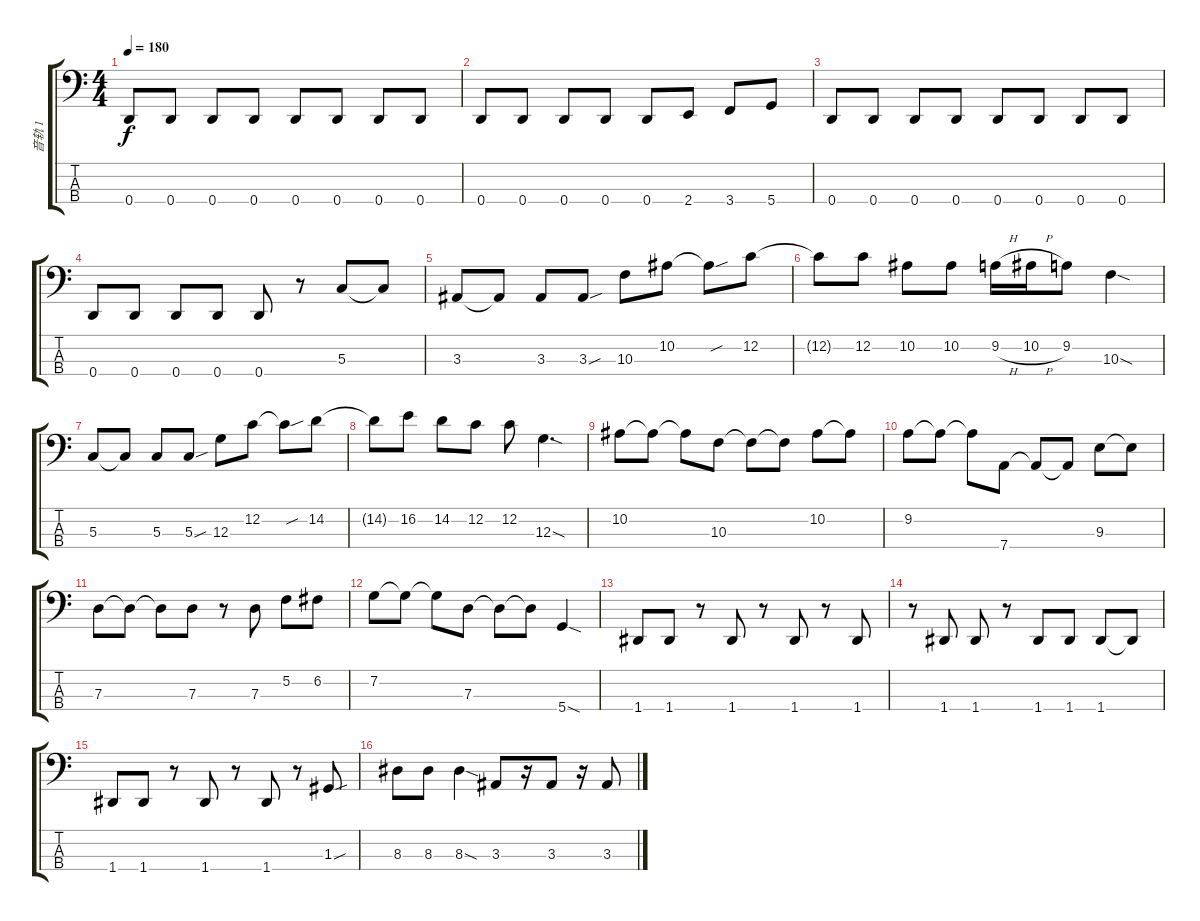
\track ("音轨 1" "音轨 1") {instrument electricbassfinger}
\staff {score tabs}
\tuning (F2 C2 G1 D1) {hide}
\ts (4 4)
\tempo 180
\clef f4
\ks c
0.4.8{dy f} 0.4.8 0.4.8 0.4.8 0.4.8 0.4.8 0.4.8 0.4.8 |
0.4.8 0.4.8 0.4.8 0.4.8 0.4.8 2.4.8 3.4.8 5.4.8 |
0.4.8 0.4.8 0.4.8 0.4.8 0.4.8 0.4.8 0.4.8 0.4.8 |
0.4.8 0.4.8 0.4.8 0.4.8 0.4.8 r.8 5.3.8 5.3{t}.8 |
3.3.8 3.3{t}.8 3.3.8 3.3{sou}.8 10.3.8 10.2.8 10.2{sou t}.8 12.2.8 |
12.2{t}.8 12.2.8 10.2.8 10.2.8 9.2{h}.16 10.2{h}.16 9.2.8 10.3{sod}.4 |
5.3.8 5.3{t}.8 5.3.8 5.3{sou}.8 12.3.8 12.2.8 12.2{sou t}.8 14.2.8 |
14.2{t}.8 16.2.8 14.2.8 12.2.8 12.2.8 12.3{sod}.4{d} |
10.2.8 10.2{t}.8 10.2{t}.8 10.3.8 10.3{t}.8 10.3{t}.8 10.2.8 10.2{t}.8 |
9.2.8 9.2{t}.8 9.2{t}.8 7.4.8 7.4{t}.8 7.4{t}.8 9.3.8 9.3{t}.8 |
7.3.8 7.3{t}.8 7.3{t}.8 7.3.8 r.8 7.3.8 5.2.8 6.2.8 |
7.2.8 7.2{t}.8 7.2{t}.8 7.3.8 7.3{t}.8 7.3{t}.8 5.4{sod}.4 |
1.4.8 1.4.8 r.8 1.4.8 r.8 1.4.8 r.8 1.4.8 |
r.8 1.4.8 1.4.8 r.8 1.4.8 1.4.8 1.4.8 1.4{t}.8 |
1.4.8 1.4.8 r.8 1.4.8 r.8 1.4.8 r.8 1.3{sou}.8 |
8.3.8 8.3.8 8.3{sod}.4 3.3.8 r.16 3.3.8 r.16 3.3.8
